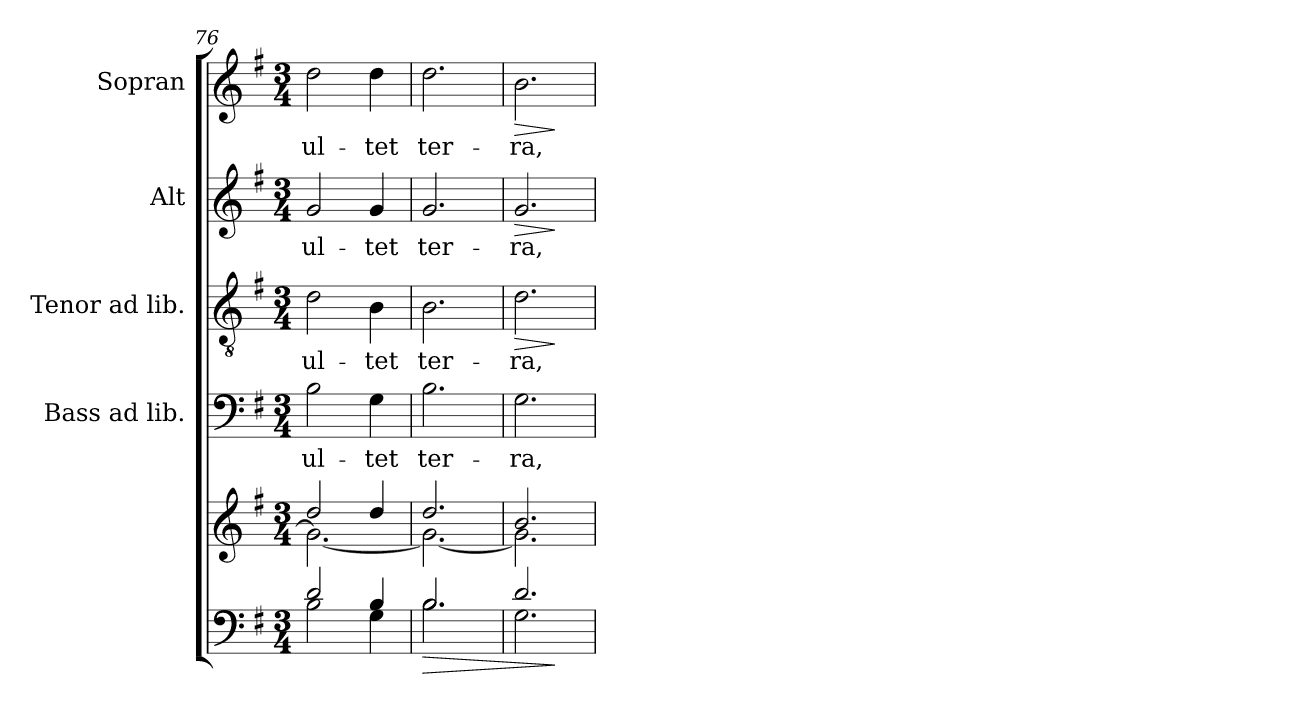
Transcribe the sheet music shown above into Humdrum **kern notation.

**kern	**kern	**dynam	**kern	**text	**kern	**text	**dynam	**kern	**text	**dynam	**kern	**text	**dynam
*part5	*part5	*part5	*part4	*part4	*part3	*part3	*part3	*part2	*part2	*part2	*part1	*part1	*part1
*staff6	*staff5	*staff5/6	*staff4	*staff4	*staff3	*staff3	*staff3	*staff2	*staff2	*staff2	*staff1	*staff1	*staff1
*	*	*	*I"Bass ad lib.	*	*I"Tenor ad lib.	*	*	*I"Alt	*	*	*I"Sopran	*	*
*	*	*	*I'B.	*	*I'T.	*	*	*I'A.	*	*	*I'S.	*	*
*clefF4	*clefG2	*	*clefF4	*	*clefGv2	*	*	*clefG2	*	*	*clefG2	*	*
*k[f#]	*k[f#]	*	*k[f#]	*	*k[f#]	*	*	*k[f#]	*	*	*k[f#]	*	*
*G:	*G:	*	*G:	*	*G:	*	*	*G:	*	*	*G:	*	*
*M3/4	*M3/4	*	*M3/4	*	*M3/4	*	*	*M3/4	*	*	*M3/4	*	*
=76	=76	=76	=76	=76	=76	=76	=76	=76	=76	=76	=76	=76	=76
*^	*^	*	*	*	*	*	*	*	*	*	*	*	*
!	!	!	!	!	!	!LO:LY:b	!	!LO:LY:b	!	!	!LO:LY:b	!	!	!LO:LY:b	!
2d/	2B\	2dd/	2.g\_	.	2B\	-ul-	2d\	-ul-	.	2g/	-ul-	.	2dd\	-ul-	.
!	!	!	!	!	!	!LO:LY:b	!	!LO:LY:b	!	!	!LO:LY:b	!	!	!LO:LY:b	!
4B/	4G\	4dd/	.	.	4G\	-tet	4B\	-tet	.	4g/	-tet	.	4dd\	-tet	.
=77	=77	=77	=77	=77	=77	=77	=77	=77	=77	=77	=77	=77	=77	=77	=77
!	!	!	!	!LO:HP:b=2	!	!	!	!	!	!	!	!	!	!	!
!	!	!	!	!LO:HP:n=1:b=2	!	!LO:LY:b	!	!LO:LY:b	!	!	!LO:LY:b	!	!	!LO:LY:b	!
2.B/	2.B\	2.dd/	2.g\_	> >	2.B\	ter-	2.B\	ter-	.	2.g/	ter-	.	2.dd\	ter-	.
=78	=78	=78	=78	=78	=78	=78	=78	=78	=78	=78	=78	=78	=78	=78	=78
!	!	!	!	!	!	!LO:LY:b	!	!LO:LY:b	!LO:HP:b	!	!LO:LY:b	!LO:HP:b	!	!LO:LY:b	!LO:HP:b
2.d/	2.G\	2.b/	2.g\]	.	2.G\	-ra,	2.d\	-ra,	>	2.g/	-ra,	>	2.b\	-ra,	>
*v	*v	*	*	*	*	*	*	*	*	*	*	*	*	*	*
*	*v	*v	*	*	*	*	*	*	*	*	*	*	*	*
.	.	] ]	.	.	.	.	]	.	.	]	.	.	]
=	=	=	=	=	=	=	=	=	=	=	=	=	=
*-	*-	*-	*-	*-	*-	*-	*-	*-	*-	*-	*-	*-	*-
